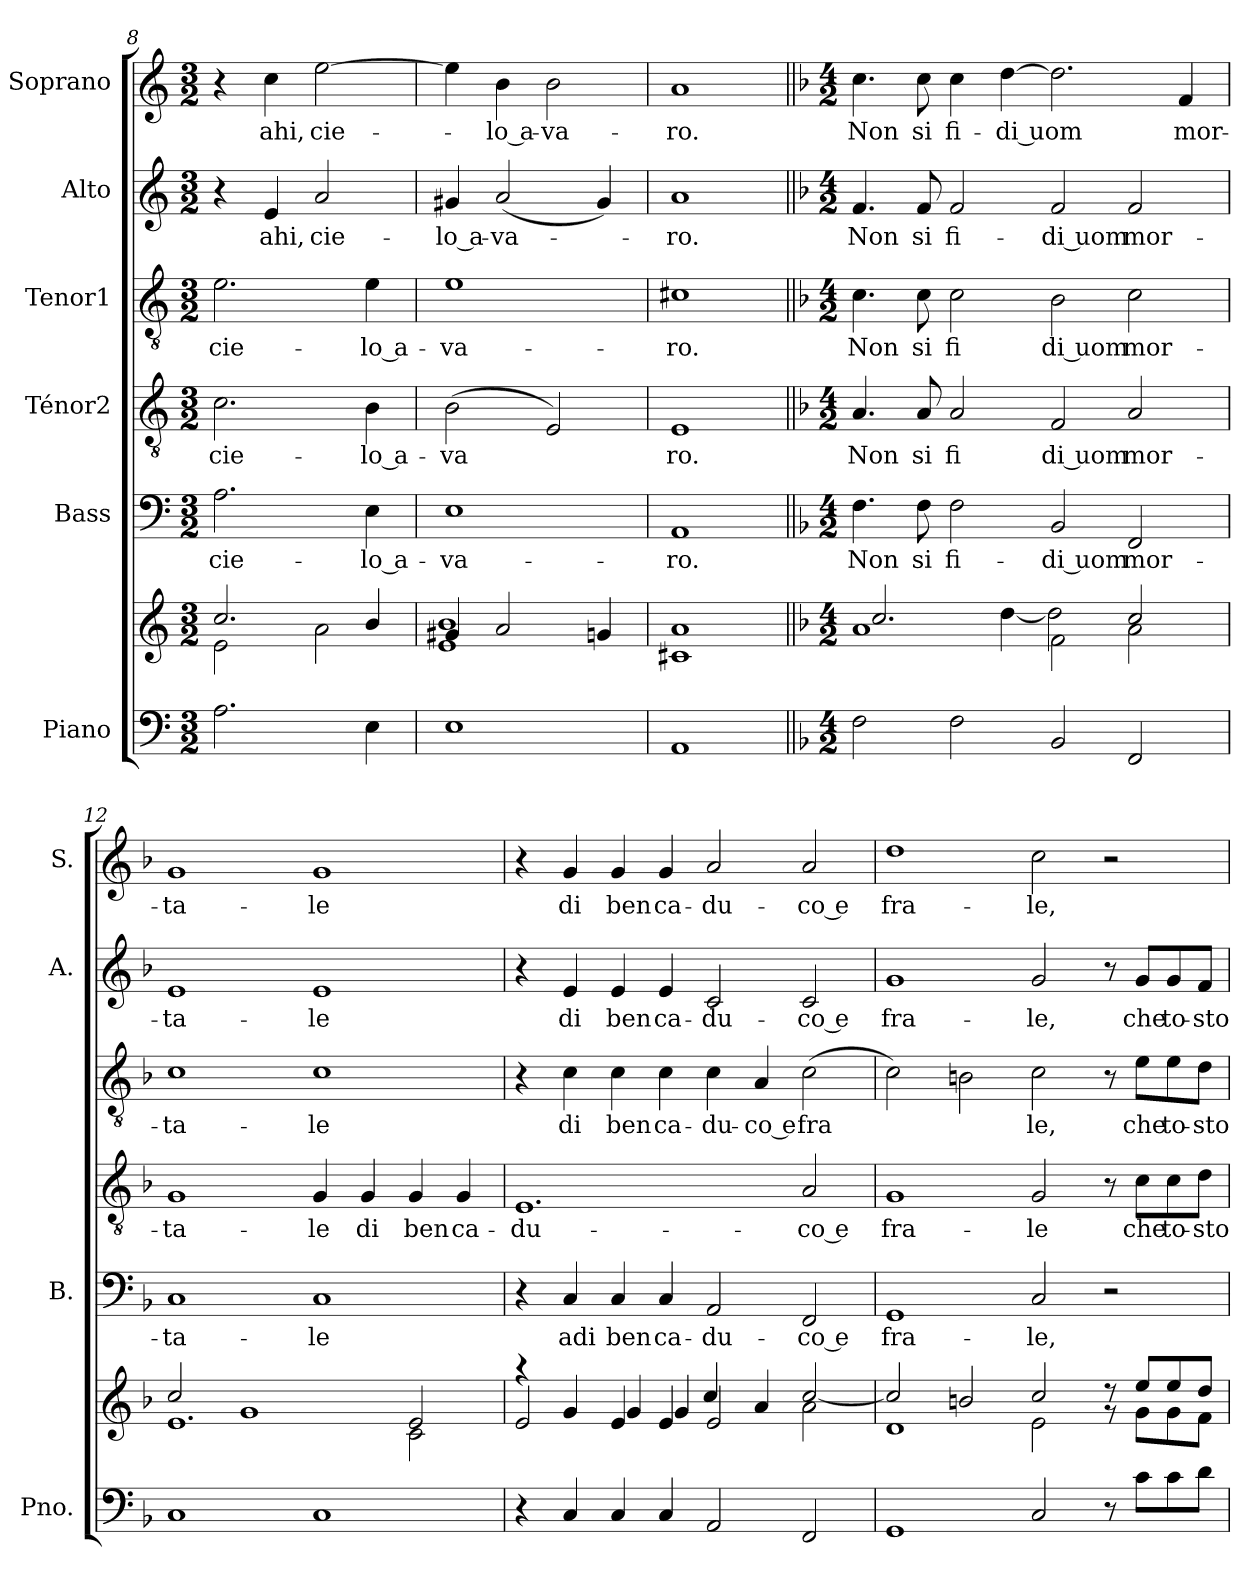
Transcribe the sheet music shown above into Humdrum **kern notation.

**kern	**kern	**kern	**text	**kern	**text	**kern	**text	**kern	**text	**kern	**text
*part6	*part6	*part5	*part5	*part4	*part4	*part3	*part3	*part2	*part2	*part1	*part1
*staff7	*staff6	*staff5	*staff5	*staff4	*staff4	*staff3	*staff3	*staff2	*staff2	*staff1	*staff1
*I"Piano	*	*I"Bass	*	*I"Ténor2	*	*I"Tenor1	*	*I"Alto	*	*I"Soprano	*
*I'Pno.	*	*I'B.	*	*	*	*	*	*I'A.	*	*I'S.	*
*clefF4	*clefG2	*clefF4	*	*clefGv2	*	*clefGv2	*	*clefG2	*	*clefG2	*
*k[]	*k[]	*k[]	*	*k[]	*	*k[]	*	*k[]	*	*k[]	*
*M3/2	*M3/2	*M3/2	*	*M3/2	*	*M3/2	*	*M3/2	*	*M3/2	*
=8	=8	=8	=8	=8	=8	=8	=8	=8	=8	=8	=8
*	*^	*	*	*	*	*	*	*	*	*	*
!	!	!	!	!LO:LY:b	!	!LO:LY:b	!	!LO:LY:b	!	!	!	!
2.A\	2.cc/	2e\	2.A\	cie-	2.c\	cie-	2.e\	cie-	4r	.	4r	.
!	!	!	!	!	!	!	!	!	!	!LO:LY:b	!	!LO:LY:b
.	.	.	.	.	.	.	.	.	4e/	ahi,	4cc\	ahi,
!	!	!	!	!	!	!	!	!	!	!LO:LY:b	!	!LO:LY:b
.	.	2a\	.	.	.	.	.	.	2a/	cie-	[2ee\	cie-
!	!	!	!	!LO:LY:b	!	!LO:LY:b	!	!LO:LY:b	!	!	!	!
4E\	4b/	.	4E\	-lo a-	4B\	-lo a-	4e\	-lo a-	.	.	.	.
=9	=9	=9	=9	=9	=9	=9	=9	=9	=9	=9	=9	=9
!	!	!	!	!LO:LY:b	!	!LO:LY:b	!	!LO:LY:b	!	!LO:LY:b	!	!
1E	4g#X/	1e 1b	1E	-va-	(2B\	-va	1e	-va-	4g#X/	-lo a-	4ee\]	.
!	!	!	!	!	!	!	!	!	!	!LO:LY:b	!	!LO:LY:b
.	2a/	.	.	.	.	.	.	.	(2a/	-va-	4b\	-lo a-
!	!	!	!	!	!	!	!	!	!	!	!	!LO:LY:b
.	.	.	.	.	2E/)	.	.	.	.	.	2b\	-va-
.	4gn/	.	.	.	.	.	.	.	4g#/)	.	.	.
*	*v	*v	*	*	*	*	*	*	*	*	*	*
=10	=10	=10	=10	=10	=10	=10	=10	=10	=10	=10	=10
!	!	!	!LO:LY:b	!	!LO:LY:b	!	!LO:LY:b	!	!LO:LY:b	!	!LO:LY:b
1AA	1c#X 1a	1AA	-ro.	1E	ro.	1c#X	-ro.	1a	-ro.	1a	-ro.
=11||	=11||	=11||	=11||	=11||	=11||	=11||	=11||	=11||	=11||	=11||	=11||
*k[b-]	*k[b-]	*k[b-]	*	*k[b-]	*	*k[b-]	*	*k[b-]	*	*k[b-]	*
*M4/2	*M4/2	*M4/2	*	*M4/2	*	*M4/2	*	*M4/2	*	*M4/2	*
*	*^	*	*	*	*	*	*	*	*	*	*
!	!	!	!	!LO:LY:b	!	!LO:LY:b	!	!LO:LY:b	!	!LO:LY:b	!	!LO:LY:b
2F\	1a	2.cc/	4.F\	Non	4.A/	Non	4.c\	Non	4.f/	Non	4.cc\	Non
!	!	!	!	!LO:LY:b	!	!LO:LY:b	!	!LO:LY:b	!	!LO:LY:b	!	!LO:LY:b
.	.	.	8F\	si	8A/	si	8c\	si	8f/	si	8cc\	si
!	!	!	!	!LO:LY:b	!	!LO:LY:b	!	!LO:LY:b	!	!LO:LY:b	!	!LO:LY:b
2F\	.	.	2F\	fi-	2A/	fi	2c\	fi	2f/	fi-	4cc\	fi-
!	!	!	!	!	!	!	!	!	!	!	!	!LO:LY:b
.	.	[4dd\	.	.	.	.	.	.	.	.	[4dd\	-di uom
!	!	!	!	!LO:LY:b	!	!LO:LY:b	!	!LO:LY:b	!	!LO:LY:b	!	!
2BB-/	2f\	2dd\]	2BB-/	-di uom	2F/	di uom	2B-\	di uom	2f/	-di uom	2.dd\]	.
!	!	!	!	!LO:LY:b	!	!LO:LY:b	!	!LO:LY:b	!	!LO:LY:b	!	!
2FF/	2a\	2cc/	2FF/	mor-	2A/	mor-	2c\	mor-	2f/	mor-	.	.
!	!	!	!	!	!	!	!	!	!	!	!	!LO:LY:b
.	.	.	.	.	.	.	.	.	.	.	4f/	mor-
=12	=12	=12	=12	=12	=12	=12	=12	=12	=12	=12	=12	=12
!	!	!	!	!LO:LY:b	!	!LO:LY:b	!	!LO:LY:b	!	!LO:LY:b	!	!LO:LY:b
1C	1.e	2cc/	1C	-ta-	1G	-ta-	1c	-ta-	1e	-ta-	1g	-ta-
.	.	1g	.	.	.	.	.	.	.	.	.	.
!	!	!	!	!LO:LY:b	!	!LO:LY:b	!	!LO:LY:b	!	!LO:LY:b	!	!LO:LY:b
1C	.	.	1C	-le	4G/	-le	1c	-le	1e	-le	1g	-le
!	!	!	!	!	!	!LO:LY:b	!	!	!	!	!	!
.	.	.	.	.	4G/	di	.	.	.	.	.	.
!	!	!	!	!	!	!LO:LY:b	!	!	!	!	!	!
.	2c\	2e/	.	.	4G/	ben	.	.	.	.	.	.
!	!	!	!	!	!	!LO:LY:b	!	!	!	!	!	!
.	.	.	.	.	4G/	ca-	.	.	.	.	.	.
!!LO:LB:g=z
=13	=13	=13	=13	=13	=13	=13	=13	=13	=13	=13	=13	=13
!	!	!	!	!	!	!LO:LY:b	!	!	!	!	!	!
4r	2e/	4raa	4r	.	1.E	-du-	4r	.	4r	.	4r	.
!	!	!	!	!LO:LY:b	!	!	!	!LO:LY:b	!	!LO:LY:b	!	!LO:LY:b
4C/	.	4g/	4C/	adi	.	.	4c\	di	4e/	di	4g/	di
!	!	!	!	!LO:LY:b	!	!	!	!LO:LY:b	!	!LO:LY:b	!	!LO:LY:b
4C/	4e/	4g/	4C/	ben	.	.	4c\	ben	4e/	ben	4g/	ben
!	!	!	!	!LO:LY:b	!	!	!	!LO:LY:b	!	!LO:LY:b	!	!LO:LY:b
4C/	4e/	4g/	4C/	ca-	.	.	4c\	ca-	4e/	ca-	4g/	ca-
!	!	!	!	!LO:LY:b	!	!	!	!LO:LY:b	!	!LO:LY:b	!	!LO:LY:b
2AA/	2e/	4cc/	2AA/	-du-	.	.	4c\	-du-	2c/	-du-	2a/	-du-
!	!	!	!	!	!	!	!	!LO:LY:b	!	!	!	!
.	.	4a/	.	.	.	.	4A/	-co e	.	.	.	.
!	!	!	!	!LO:LY:b	!	!LO:LY:b	!	!LO:LY:b	!	!LO:LY:b	!	!LO:LY:b
2FF/	2a\	[2cc/	2FF/	-co e	2A/	-co e	(2c\	fra	2c/	-co e	2a/	-co e
=14	=14	=14	=14	=14	=14	=14	=14	=14	=14	=14	=14	=14
!	!	!	!	!LO:LY:b	!	!LO:LY:b	!	!	!	!LO:LY:b	!	!LO:LY:b
1GG	1d	2cc/]	1GG	fra-	1G	fra-	2c\)	.	1g	fra-	1dd	fra-
.	.	2bn/	.	.	.	.	2Bn\	.	.	.	.	.
!	!	!	!	!LO:LY:b	!	!LO:LY:b	!	!LO:LY:b	!	!LO:LY:b	!	!LO:LY:b
2C/	2e\	2cc/	2C/	-le,	2G/	-le	2c\	le,	2g/	-le,	2cc\	-le,
8r	8r	8r	2r	.	8r	.	8r	.	8r	.	2r	.
!	!	!	!	!	!	!LO:LY:b	!	!LO:LY:b	!	!LO:LY:b	!	!
8c\L	8g\L	8ee/L	.	.	8c\L	che	8e\L	che	8g/L	che	.	.
!	!	!	!	!	!	!LO:LY:b	!	!LO:LY:b	!	!LO:LY:b	!	!
8c\	8g\	8ee/	.	.	8c\	to-	8e\	to-	8g/	to-	.	.
!	!	!	!	!	!	!LO:LY:b	!	!LO:LY:b	!	!LO:LY:b	!	!
8d\J	8f\J	8dd/J	.	.	8d\J	-sto	8d\J	-sto	8f/J	-sto	.	.
*	*v	*v	*	*	*	*	*	*	*	*	*	*
=	=	=	=	=	=	=	=	=	=	=	=
*-	*-	*-	*-	*-	*-	*-	*-	*-	*-	*-	*-
